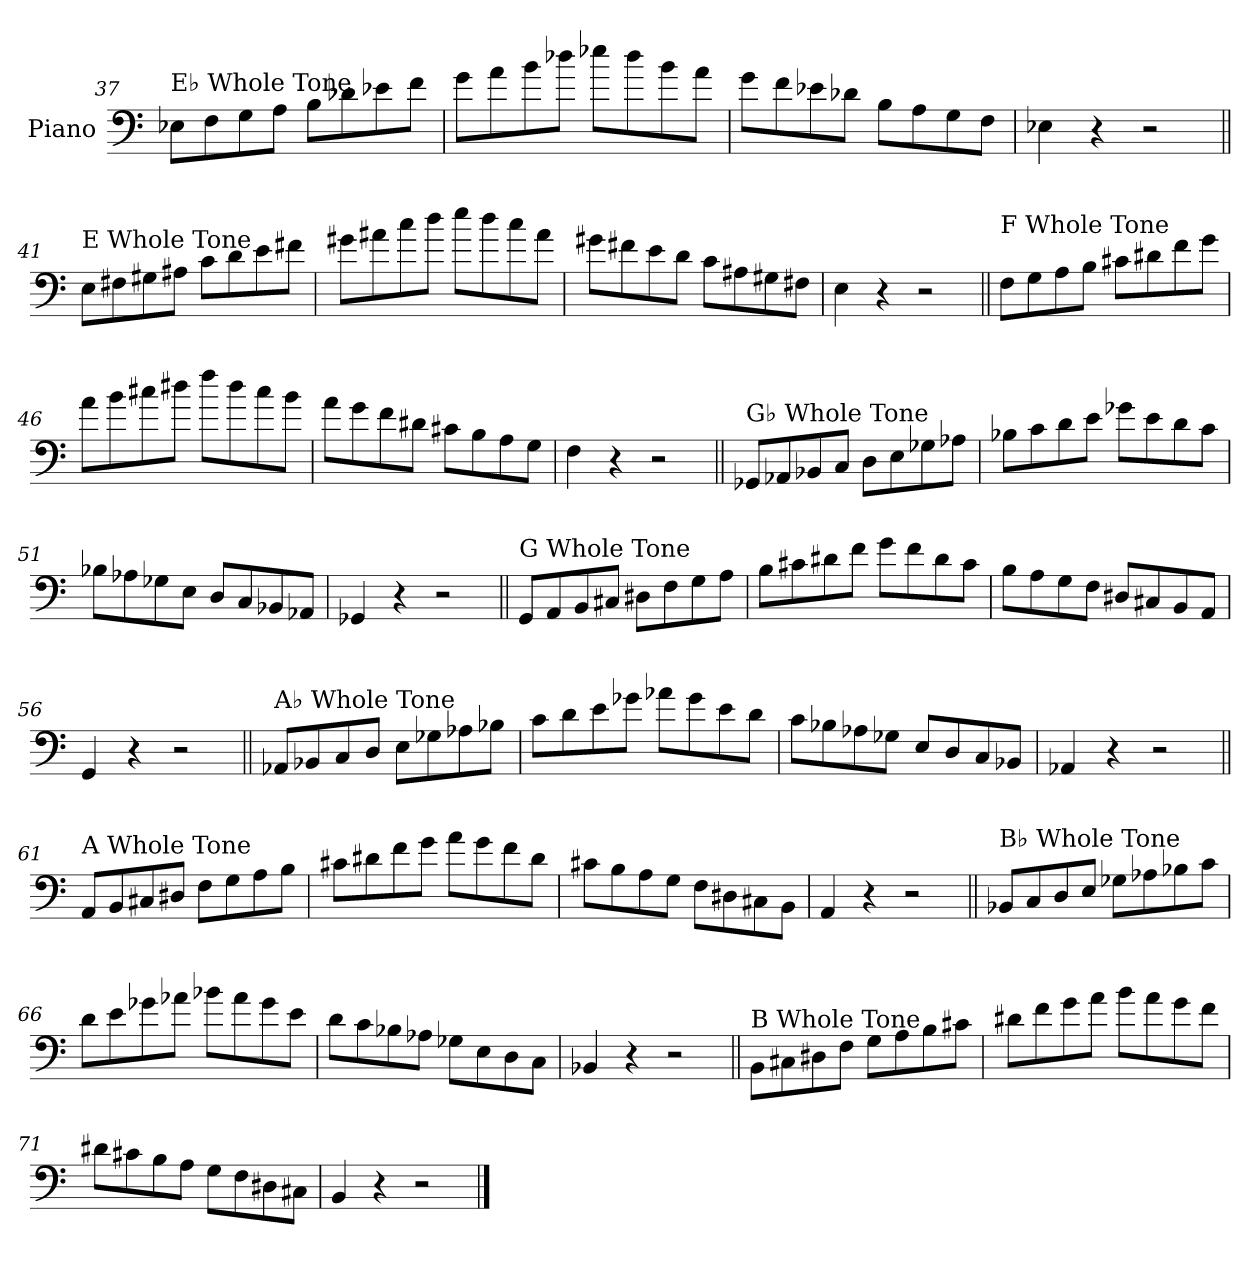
**kern
*part1
*staff1
*I"Piano
*I'Pno.
!!LO:LB:g=z
*clefF4
*k[]
=37
!LO:TX:a:t=E♭ Whole Tone
8E-X\L
8F\
8G\
8A\J
8B\L
8d-X\
8e-X\
8f\J
=38
8g\L
8a\
8b\
8dd-X\J
8ee-X\L
8dd-\
8b\
8a\J
=39
8g\L
8f\
8e-X\
8d-X\J
8B\L
8A\
8G\
8F\J
=40
4E-X\
4r
2r
!!LO:LB:g=z
=41||
!LO:TX:a:t=E Whole Tone
8E\L
8F#X\
8G#X\
8A#X\J
8c\L
8d\
8e\
8f#X\J
=42
8g#X\L
8a#X\
8cc\
8dd\J
8ee\L
8dd\
8cc\
8a#\J
=43
8g#X\L
8f#X\
8e\
8d\J
8c\L
8A#X\
8G#X\
8F#X\J
=44
4E\
4r
2r
!!LO:LB:g=z
=45||
!LO:TX:a:t=F Whole Tone
8F\L
8G\
8A\
8B\J
8c#X\L
8d#X\
8f\
8g\J
=46
8a\L
8b\
8cc#X\
8dd#X\J
8ff\L
8dd#\
8cc#\
8b\J
=47
8a\L
8g\
8f\
8d#X\J
8c#X\L
8B\
8A\
8G\J
=48
4F\
4r
2r
!!LO:PB:g=z
=49||
!LO:TX:a:t=G♭ Whole Tone
8GG-X/L
8AA-X/
8BB-X/
8C/J
8D\L
8E\
8G-X\
8A-X\J
=50
8B-X\L
8c\
8d\
8e\J
8g-X\L
8e\
8d\
8c\J
=51
8B-X\L
8A-X\
8G-X\
8E\J
8D/L
8C/
8BB-X/
8AA-X/J
=52
4GG-X/
4r
2r
!!LO:LB:g=z
=53||
!LO:TX:a:t=G Whole Tone
8GG/L
8AA/
8BB/
8C#X/J
8D#X\L
8F\
8G\
8A\J
=54
8B\L
8c#X\
8d#X\
8f\J
8g\L
8f\
8d#\
8c#\J
=55
8B\L
8A\
8G\
8F\J
8D#X/L
8C#X/
8BB/
8AA/J
=56
4GG/
4r
2r
!!LO:LB:g=z
=57||
!LO:TX:a:t=A♭ Whole Tone
8AA-X/L
8BB-X/
8C/
8D/J
8E\L
8G-X\
8A-X\
8B-X\J
=58
8c\L
8d\
8e\
8g-X\J
8a-X\L
8g-\
8e\
8d\J
=59
8c\L
8B-X\
8A-X\
8G-X\J
8E/L
8D/
8C/
8BB-X/J
=60
4AA-X/
4r
2r
!!LO:LB:g=z
=61||
!LO:TX:a:t=A Whole Tone
8AA/L
8BB/
8C#X/
8D#X/J
8F\L
8G\
8A\
8B\J
=62
8c#X\L
8d#X\
8f\
8g\J
8a\L
8g\
8f\
8d#\J
=63
8c#X\L
8B\
8A\
8G\J
8F\L
8D#X\
8C#X\
8BB\J
=64
4AA/
4r
2r
!!LO:LB:g=z
=65||
!LO:TX:a:t=B♭ Whole Tone
8BB-X/L
8C/
8D/
8E/J
8G-X\L
8A-X\
8B-X\
8c\J
=66
8d\L
8e\
8g-X\
8a-X\J
8b-X\L
8a-\
8g-\
8e\J
=67
8d\L
8c\
8B-X\
8A-X\J
8G-X\L
8E\
8D\
8C\J
=68
4BB-X/
4r
2r
!!LO:LB:g=z
=69||
!LO:TX:a:t=B Whole Tone
8BB\L
8C#X\
8D#X\
8F\J
8G\L
8A\
8B\
8c#X\J
=70
8d#X\L
8f\
8g\
8a\J
8b\L
8a\
8g\
8f\J
=71
8d#X\L
8c#X\
8B\
8A\J
8G\L
8F\
8D#X\
8C#X\J
=72
4BB/
4r
2r
==
*-
